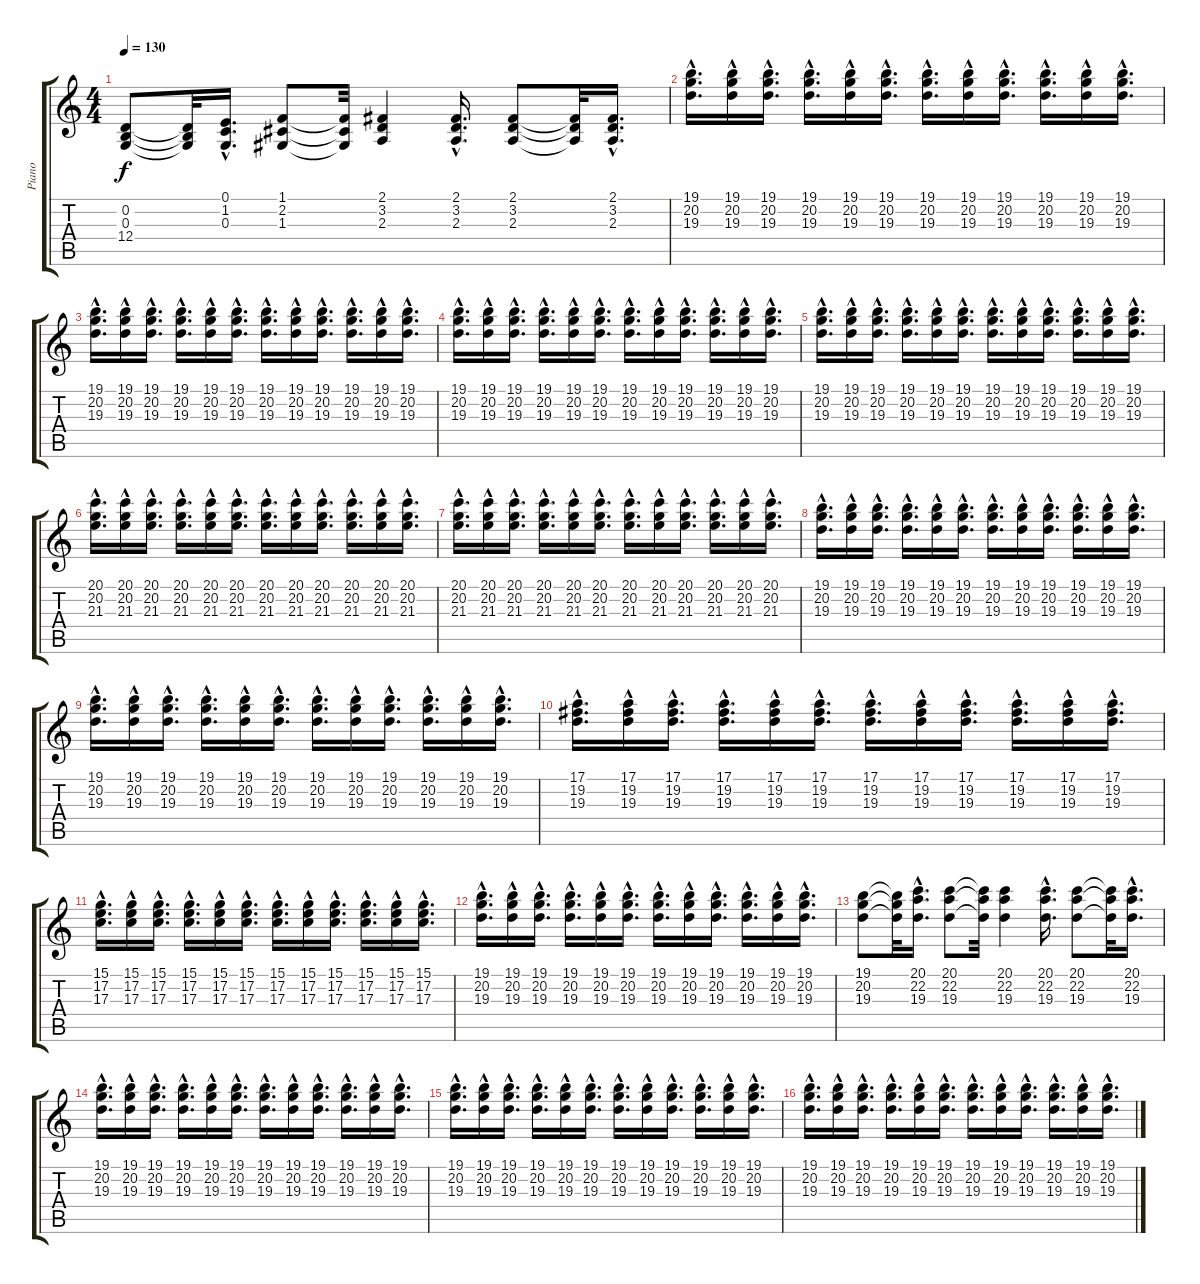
\track ("Piano" "Piano") {instrument acousticgrandpiano}
\staff {score tabs}
\tuning (E4 B3 G3 D3 A2 E2) {hide}
\ts (4 4)
\tempo 130
\clef g2
\ks c
(0.2 0.3 12.4).8{dy f} (0.2{t} 0.3{t} 12.4{t}).32 (0.1{hac} 1.2{hac} 0.3{hac}).16{d} (1.1 2.2 1.3).8 (1.1{t} 2.2{t} 1.3{t}).32 (2.1 3.2 2.3).4 (2.1{hac} 3.2{hac} 2.3{hac}).16{d} (2.1 3.2 2.3).8 (2.1{t} 3.2{t} 2.3{t}).32 (2.1{hac} 3.2{hac} 2.3{hac}).16{d} |
(19.1{hac} 20.2{hac} 19.3{hac}).16{d} (19.1{hac} 20.2{hac} 19.3{hac}).16 (19.1{hac} 20.2{hac} 19.3{hac}).16{d} (19.1{hac} 20.2{hac} 19.3{hac}).16{d} (19.1{hac} 20.2{hac} 19.3{hac}).16 (19.1{hac} 20.2{hac} 19.3{hac}).16{d} (19.1{hac} 20.2{hac} 19.3{hac}).16{d} (19.1{hac} 20.2{hac} 19.3{hac}).16 (19.1{hac} 20.2{hac} 19.3{hac}).16{d} (19.1{hac} 20.2{hac} 19.3{hac}).16{d} (19.1{hac} 20.2{hac} 19.3{hac}).16 (19.1{hac} 20.2{hac} 19.3{hac}).16{d} |
(19.1{hac} 20.2{hac} 19.3{hac}).16{d} (19.1{hac} 20.2{hac} 19.3{hac}).16 (19.1{hac} 20.2{hac} 19.3{hac}).16{d} (19.1{hac} 20.2{hac} 19.3{hac}).16{d} (19.1{hac} 20.2{hac} 19.3{hac}).16 (19.1{hac} 20.2{hac} 19.3{hac}).16{d} (19.1{hac} 20.2{hac} 19.3{hac}).16{d} (19.1{hac} 20.2{hac} 19.3{hac}).16 (19.1{hac} 20.2{hac} 19.3{hac}).16{d} (19.1{hac} 20.2{hac} 19.3{hac}).16{d} (19.1{hac} 20.2{hac} 19.3{hac}).16 (19.1{hac} 20.2{hac} 19.3{hac}).16{d} |
(19.1{hac} 20.2{hac} 19.3{hac}).16{d} (19.1{hac} 20.2{hac} 19.3{hac}).16 (19.1{hac} 20.2{hac} 19.3{hac}).16{d} (19.1{hac} 20.2{hac} 19.3{hac}).16{d} (19.1{hac} 20.2{hac} 19.3{hac}).16 (19.1{hac} 20.2{hac} 19.3{hac}).16{d} (19.1{hac} 20.2{hac} 19.3{hac}).16{d} (19.1{hac} 20.2{hac} 19.3{hac}).16 (19.1{hac} 20.2{hac} 19.3{hac}).16{d} (19.1{hac} 20.2{hac} 19.3{hac}).16{d} (19.1{hac} 20.2{hac} 19.3{hac}).16 (19.1{hac} 20.2{hac} 19.3{hac}).16{d} |
(19.1{hac} 20.2{hac} 19.3{hac}).16{d} (19.1{hac} 20.2{hac} 19.3{hac}).16 (19.1{hac} 20.2{hac} 19.3{hac}).16{d} (19.1{hac} 20.2{hac} 19.3{hac}).16{d} (19.1{hac} 20.2{hac} 19.3{hac}).16 (19.1{hac} 20.2{hac} 19.3{hac}).16{d} (19.1{hac} 20.2{hac} 19.3{hac}).16{d} (19.1{hac} 20.2{hac} 19.3{hac}).16 (19.1{hac} 20.2{hac} 19.3{hac}).16{d} (19.1{hac} 20.2{hac} 19.3{hac}).16{d} (19.1{hac} 20.2{hac} 19.3{hac}).16 (19.1{hac} 20.2{hac} 19.3{hac}).16{d} |
(20.1{hac} 20.2{hac} 21.3{hac}).16{d} (20.1{hac} 20.2{hac} 21.3{hac}).16 (20.1{hac} 20.2{hac} 21.3{hac}).16{d} (20.1{hac} 20.2{hac} 21.3{hac}).16{d} (20.1{hac} 20.2{hac} 21.3{hac}).16 (20.1{hac} 20.2{hac} 21.3{hac}).16{d} (20.1{hac} 20.2{hac} 21.3{hac}).16{d} (20.1{hac} 20.2{hac} 21.3{hac}).16 (20.1{hac} 20.2{hac} 21.3{hac}).16{d} (20.1{hac} 20.2{hac} 21.3{hac}).16{d} (20.1{hac} 20.2{hac} 21.3{hac}).16 (20.1{hac} 20.2{hac} 21.3{hac}).16{d} |
(20.1{hac} 20.2{hac} 21.3{hac}).16{d} (20.1{hac} 20.2{hac} 21.3{hac}).16 (20.1{hac} 20.2{hac} 21.3{hac}).16{d} (20.1{hac} 20.2{hac} 21.3{hac}).16{d} (20.1{hac} 20.2{hac} 21.3{hac}).16 (20.1{hac} 20.2{hac} 21.3{hac}).16{d} (20.1{hac} 20.2{hac} 21.3{hac}).16{d} (20.1{hac} 20.2{hac} 21.3{hac}).16 (20.1{hac} 20.2{hac} 21.3{hac}).16{d} (20.1{hac} 20.2{hac} 21.3{hac}).16{d} (20.1{hac} 20.2{hac} 21.3{hac}).16 (20.1{hac} 20.2{hac} 21.3{hac}).16{d} |
(19.1{hac} 20.2{hac} 19.3{hac}).16{d} (19.1{hac} 20.2{hac} 19.3{hac}).16 (19.1{hac} 20.2{hac} 19.3{hac}).16{d} (19.1{hac} 20.2{hac} 19.3{hac}).16{d} (19.1{hac} 20.2{hac} 19.3{hac}).16 (19.1{hac} 20.2{hac} 19.3{hac}).16{d} (19.1{hac} 20.2{hac} 19.3{hac}).16{d} (19.1{hac} 20.2{hac} 19.3{hac}).16 (19.1{hac} 20.2{hac} 19.3{hac}).16{d} (19.1{hac} 20.2{hac} 19.3{hac}).16{d} (19.1{hac} 20.2{hac} 19.3{hac}).16 (19.1{hac} 20.2{hac} 19.3{hac}).16{d} |
(19.1{hac} 20.2{hac} 19.3{hac}).16{d} (19.1{hac} 20.2{hac} 19.3{hac}).16 (19.1{hac} 20.2{hac} 19.3{hac}).16{d} (19.1{hac} 20.2{hac} 19.3{hac}).16{d} (19.1{hac} 20.2{hac} 19.3{hac}).16 (19.1{hac} 20.2{hac} 19.3{hac}).16{d} (19.1{hac} 20.2{hac} 19.3{hac}).16{d} (19.1{hac} 20.2{hac} 19.3{hac}).16 (19.1{hac} 20.2{hac} 19.3{hac}).16{d} (19.1{hac} 20.2{hac} 19.3{hac}).16{d} (19.1{hac} 20.2{hac} 19.3{hac}).16 (19.1{hac} 20.2{hac} 19.3{hac}).16{d} |
(17.1{hac} 19.2{hac} 19.3{hac}).16{d} (17.1{hac} 19.2{hac} 19.3{hac}).16 (17.1{hac} 19.2{hac} 19.3{hac}).16{d} (17.1{hac} 19.2{hac} 19.3{hac}).16{d} (17.1{hac} 19.2{hac} 19.3{hac}).16 (17.1{hac} 19.2{hac} 19.3{hac}).16{d} (17.1{hac} 19.2{hac} 19.3{hac}).16{d} (17.1{hac} 19.2{hac} 19.3{hac}).16 (17.1{hac} 19.2{hac} 19.3{hac}).16{d} (17.1{hac} 19.2{hac} 19.3{hac}).16{d} (17.1{hac} 19.2{hac} 19.3{hac}).16 (17.1{hac} 19.2{hac} 19.3{hac}).16{d} |
(15.1{hac} 17.2{hac} 17.3{hac}).16{d} (15.1{hac} 17.2{hac} 17.3{hac}).16 (15.1{hac} 17.2{hac} 17.3{hac}).16{d} (15.1{hac} 17.2{hac} 17.3{hac}).16{d} (15.1{hac} 17.2{hac} 17.3{hac}).16 (15.1{hac} 17.2{hac} 17.3{hac}).16{d} (15.1{hac} 17.2{hac} 17.3{hac}).16{d} (15.1{hac} 17.2{hac} 17.3{hac}).16 (15.1{hac} 17.2{hac} 17.3{hac}).16{d} (15.1{hac} 17.2{hac} 17.3{hac}).16{d} (15.1{hac} 17.2{hac} 17.3{hac}).16 (15.1{hac} 17.2{hac} 17.3{hac}).16{d} |
(19.1{hac} 20.2{hac} 19.3{hac}).16{d} (19.1{hac} 20.2{hac} 19.3{hac}).16 (19.1{hac} 20.2{hac} 19.3{hac}).16{d} (19.1{hac} 20.2{hac} 19.3{hac}).16{d} (19.1{hac} 20.2{hac} 19.3{hac}).16 (19.1{hac} 20.2{hac} 19.3{hac}).16{d} (19.1{hac} 20.2{hac} 19.3{hac}).16{d} (19.1{hac} 20.2{hac} 19.3{hac}).16 (19.1{hac} 20.2{hac} 19.3{hac}).16{d} (19.1{hac} 20.2{hac} 19.3{hac}).16{d} (19.1{hac} 20.2{hac} 19.3{hac}).16 (19.1{hac} 20.2{hac} 19.3{hac}).16{d} |
(19.1 20.2 19.3).8 (19.1{t} 20.2{t} 19.3{t}).32 (20.1{hac} 22.2{hac} 19.3{hac}).16{d} (20.1 22.2 19.3).8 (20.1{t} 22.2{t} 19.3{t}).32 (20.1 22.2 19.3).4 (20.1{hac} 22.2{hac} 19.3{hac}).16{d} (20.1 22.2 19.3).8 (20.1{t} 22.2{t} 19.3{t}).32 (20.1{hac} 22.2{hac} 19.3{hac}).16{d} |
(19.1{hac} 20.2{hac} 19.3{hac}).16{d} (19.1{hac} 20.2{hac} 19.3{hac}).16 (19.1{hac} 20.2{hac} 19.3{hac}).16{d} (19.1{hac} 20.2{hac} 19.3{hac}).16{d} (19.1{hac} 20.2{hac} 19.3{hac}).16 (19.1{hac} 20.2{hac} 19.3{hac}).16{d} (19.1{hac} 20.2{hac} 19.3{hac}).16{d} (19.1{hac} 20.2{hac} 19.3{hac}).16 (19.1{hac} 20.2{hac} 19.3{hac}).16{d} (19.1{hac} 20.2{hac} 19.3{hac}).16{d} (19.1{hac} 20.2{hac} 19.3{hac}).16 (19.1{hac} 20.2{hac} 19.3{hac}).16{d} |
(19.1{hac} 20.2{hac} 19.3{hac}).16{d} (19.1{hac} 20.2{hac} 19.3{hac}).16 (19.1{hac} 20.2{hac} 19.3{hac}).16{d} (19.1{hac} 20.2{hac} 19.3{hac}).16{d} (19.1{hac} 20.2{hac} 19.3{hac}).16 (19.1{hac} 20.2{hac} 19.3{hac}).16{d} (19.1{hac} 20.2{hac} 19.3{hac}).16{d} (19.1{hac} 20.2{hac} 19.3{hac}).16 (19.1{hac} 20.2{hac} 19.3{hac}).16{d} (19.1{hac} 20.2{hac} 19.3{hac}).16{d} (19.1{hac} 20.2{hac} 19.3{hac}).16 (19.1{hac} 20.2{hac} 19.3{hac}).16{d} |
(19.1{hac} 20.2{hac} 19.3{hac}).16{d} (19.1{hac} 20.2{hac} 19.3{hac}).16 (19.1{hac} 20.2{hac} 19.3{hac}).16{d} (19.1{hac} 20.2{hac} 19.3{hac}).16{d} (19.1{hac} 20.2{hac} 19.3{hac}).16 (19.1{hac} 20.2{hac} 19.3{hac}).16{d} (19.1{hac} 20.2{hac} 19.3{hac}).16{d} (19.1{hac} 20.2{hac} 19.3{hac}).16 (19.1{hac} 20.2{hac} 19.3{hac}).16{d} (19.1{hac} 20.2{hac} 19.3{hac}).16{d} (19.1{hac} 20.2{hac} 19.3{hac}).16 (19.1{hac} 20.2{hac} 19.3{hac}).16{d}
